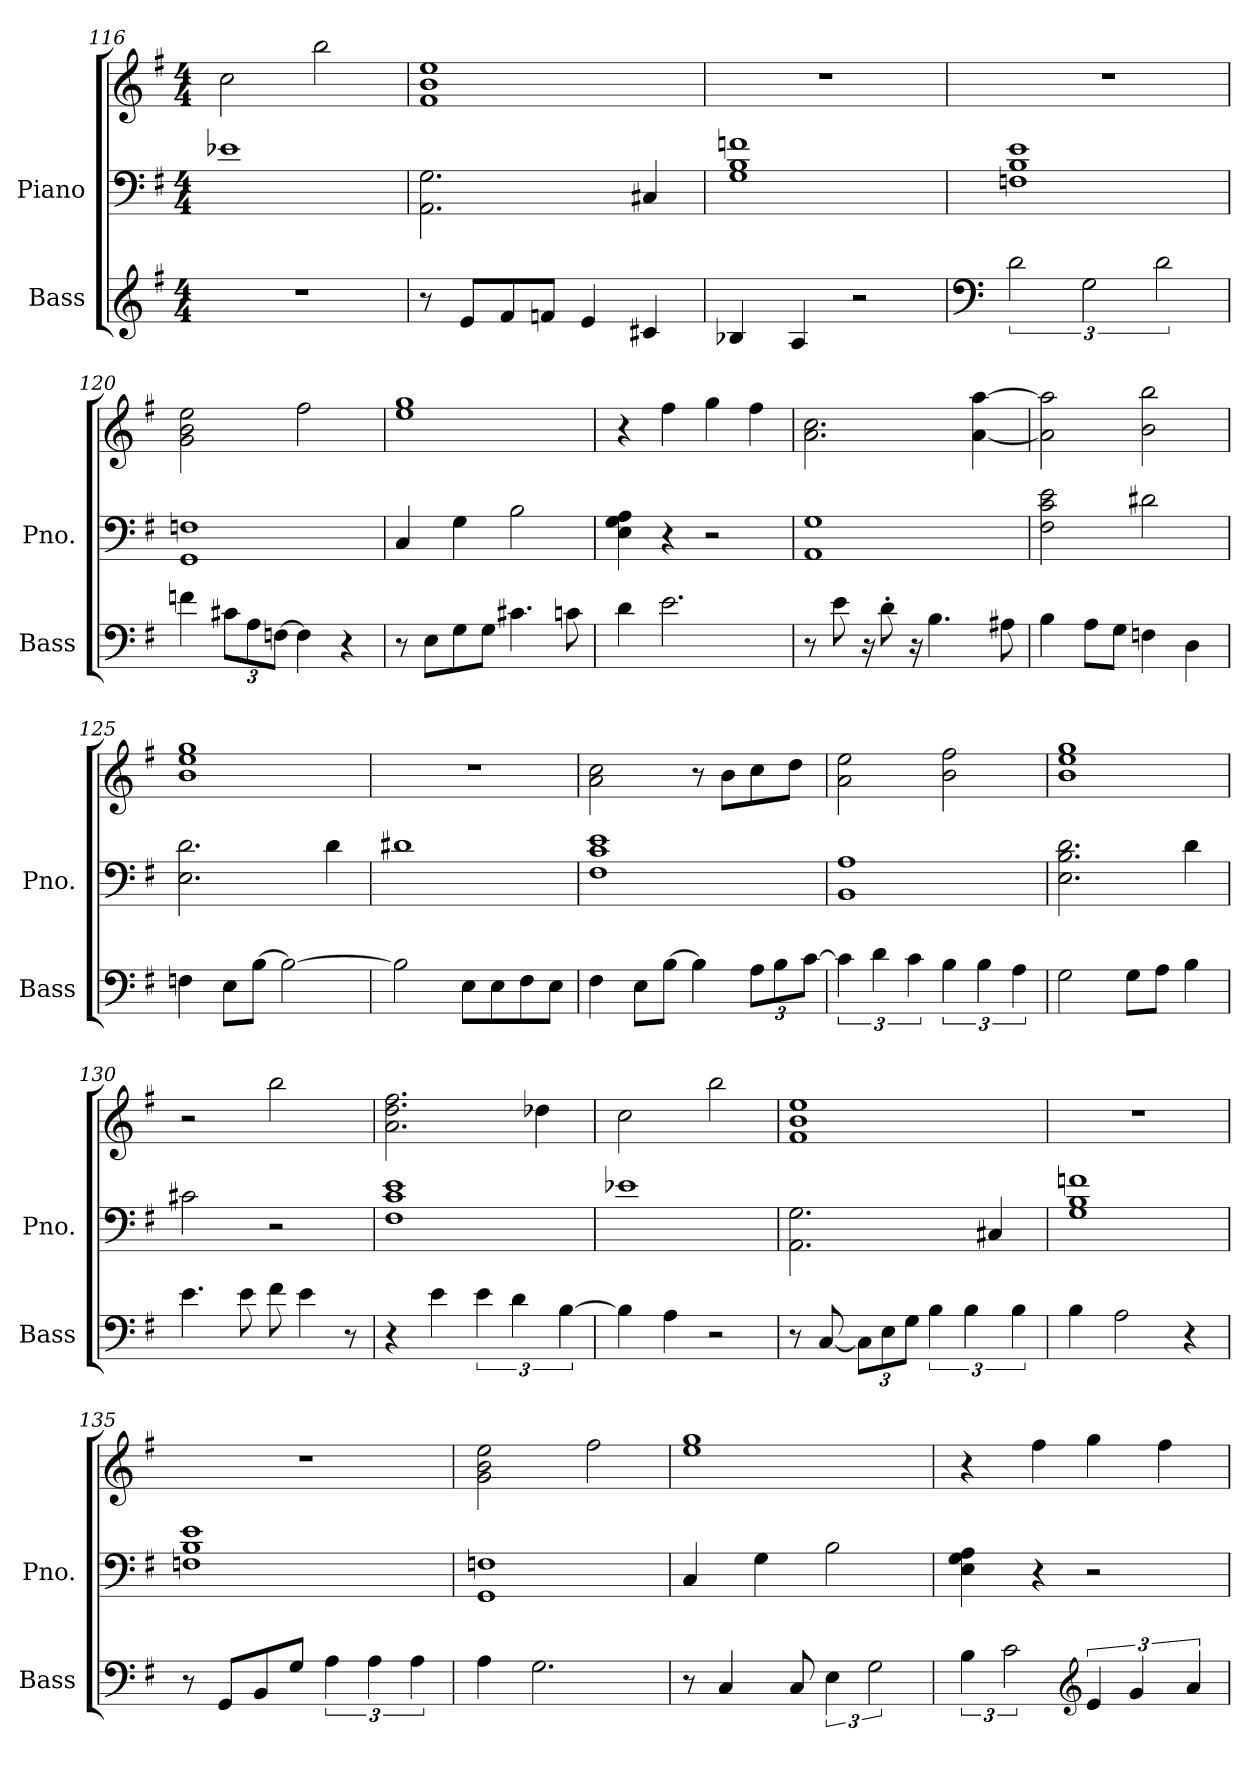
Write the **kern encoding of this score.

**kern	**kern	**kern
*part2	*part1	*part1
*staff3	*staff2	*staff1
*I"Bass	*I"Piano	*
*I'Bass	*I'Pno.	*
*clefG2	*clefF4	*clefG2
*ITrd7c12	*	*
*k[f#]	*k[f#]	*k[f#]
*M4/4	*M4/4	*M4/4
=116	=116	=116
1r	1e-X	2cc\
.	.	2bb\
!!LO:LB:g=z
=117	=117	=117
8r	2.AA\ 2.G\	1f# 1b 1ee
8E/L	.	.
8F#/	.	.
8Fn/J	.	.
4E/	.	.
4C#X/	4C#X/	.
=118	=118	=118
4BB-X/	1G 1B 1fn	1r
4AA/	.	.
2r	.	.
=119	=119	=119
*clefF4	*	*
3D\	1Fn 1B 1e	1r
3GG\	.	.
3D\	.	.
=120	=120	=120
4Fn\	1GG 1Fn	2g\ 2b\ 2ee\
*Xbrackettup	*	*
12C#X\L	.	.
12AA\	.	.
[12FFn\J	.	.
4FF\]	.	2ff#\
4r	.	.
=121	=121	=121
8r	4C/	1ee 1gg
8EE\L	.	.
8GG\	4G\	.
8GG\J	.	.
4.C#X\	2B\	.
8Cn\	.	.
=122	=122	=122
4D\	4E\ 4G\ 4A\	4r
2.E\	4r	4ff#\
.	2r	4gg\
.	.	4ff#\
!!LO:LB:g=z
=123	=123	=123
8r	1AA 1G	2.a\ 2.cc\
8E\	.	.
16r	.	.
8D'\	.	.
16r	.	.
4.BB\	.	.
.	.	[4a\ [4aa\
8AA#X\	.	.
=124	=124	=124
4BB\	2F#\ 2c\ 2e\	2a\] 2aa\]
8AA\L	.	.
8GG\J	.	.
4FFn\	2d#X\	2b\ 2bb\
4DD\	.	.
=125	=125	=125
4FFn\	2.E\ 2.d\	1b 1ee 1gg
8EE\L	.	.
[8BB\J	.	.
2BB\_	.	.
.	4d\	.
=126	=126	=126
2BB\]	1d#X	1r
8EE\L	.	.
8EE\	.	.
8FF#\	.	.
8EE\J	.	.
=127	=127	=127
4FF#\	1F# 1c 1e	2a\ 2cc\
8EE\L	.	.
[8BB\J	.	.
4BB\]	.	8r
.	.	8b\L
12AA\L	.	8cc\
12BB\	.	.
.	.	8dd\J
[12C\J	.	.
=128	=128	=128
*brackettup	*	*
6C\]	1BB 1A	2a\ 2ee\
6D\	.	.
6C\	.	.
6BB\	.	2b\ 2ff#\
6BB\	.	.
6AA\	.	.
!!LO:PB:g=z
=129	=129	=129
2GG\	2.E\ 2.B\ 2.d\	1b 1ee 1gg
8GG\L	.	.
8AA\J	.	.
4BB\	4d\	.
=130	=130	=130
4.E\	2c#X\	2r
8E\	.	.
8F#\	2r	2bb\
4E\	.	.
8r	.	.
=131	=131	=131
4r	1F# 1c 1e	2.a\ 2.dd\ 2.ff#\
4E\	.	.
6E\	.	.
6D\	.	.
.	.	4dd-X\
[6BB\	.	.
=132	=132	=132
4BB\]	1e-X	2cc\
4AA\	.	.
2r	.	2bb\
!!LO:LB:g=z
=133	=133	=133
8r	2.AA\ 2.G\	1f# 1b 1ee
[8CC/	.	.
*Xbrackettup	*	*
12CC\L]	.	.
12EE\	.	.
12GG\J	.	.
*brackettup	*	*
6BB\	.	.
6BB\	.	.
.	4C#X/	.
6BB\	.	.
=134	=134	=134
4BB\	1G 1B 1fn	1r
2AA\	.	.
4r	.	.
=135	=135	=135
8r	1Fn 1B 1e	1r
8GGG/L	.	.
8BBB/	.	.
8GG/J	.	.
6AA\	.	.
6AA\	.	.
6AA\	.	.
=136	=136	=136
4AA\	1GG 1Fn	2g\ 2b\ 2ee\
2.GG\	.	.
.	.	2ff#\
!!LO:LB:g=z
=137	=137	=137
8r	4C/	1ee 1gg
4CC/	.	.
.	4G\	.
8CC/	.	.
6EE\	2B\	.
3GG\	.	.
=138	=138	=138
6BB\	4E\ 4G\ 4A\	4r
3C\	.	.
.	4r	4ff#\
*clefG2	*	*
6E/	2r	4gg\
6G/	.	.
.	.	4ff#\
6A/	.	.
=	=	=
*-	*-	*-
